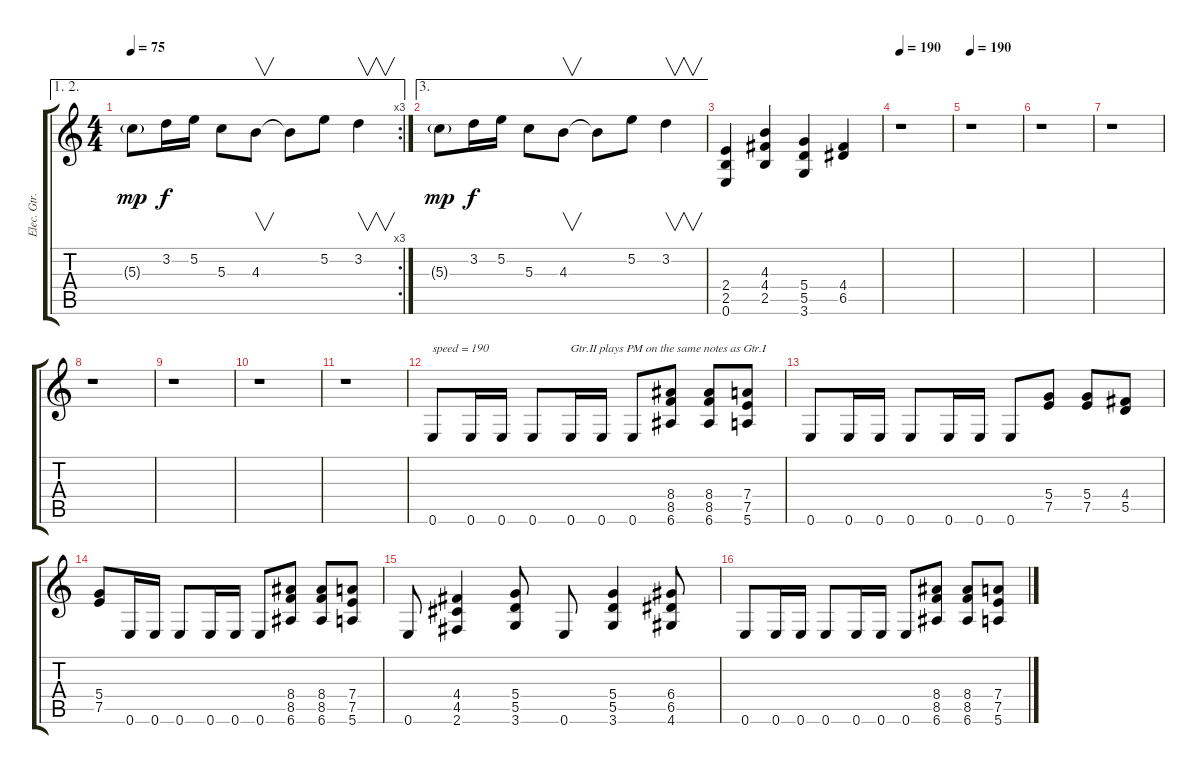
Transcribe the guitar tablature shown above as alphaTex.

\track ("Elec. Gtr. II" "Elec. Gtr.") {instrument distortionguitar}
\staff {score tabs}
\tuning (E4 B3 G3 D3 A2 E2) {hide}
\ae (1 2)
\rc 3
\ts (4 4)
\tempo 75
\clef g2
\ks c
5.3{g}.8{dy mp} 3.2.16{dy f} 5.2.16 5.3.8 4.3.8{v} 4.3{t}.8 5.2.8 3.2.4{v} |
\ae 3
5.3{g}.8{dy mp} 3.2.16{dy f} 5.2.16 5.3.8 4.3.8{v} 4.3{t}.8 5.2.8 3.2.4{v} |
(2.4 2.5 0.6).4 (4.3 4.4 2.5).4 (5.4 5.5 3.6).4 (4.4 6.5).4 |
\tempo 190
r.1 |
\tempo 190
r.1 |
r.1 |
r.1 |
r.1 |
r.1 |
r.1 |
r.1 |
0.6.8{txt "speed = 190"} 0.6.16 0.6.16 0.6.8 0.6.16{txt "Gtr.II plays PM on the same notes as Gtr.I"} 0.6.16 0.6.8 (8.4 8.5 6.6).8 (8.4 8.5 6.6).8 (7.4 7.5 5.6).8 |
0.6.8 0.6.16 0.6.16 0.6.8 0.6.16 0.6.16 0.6.8 (5.4 7.5).8 (5.4 7.5).8 (4.4 5.5).8 |
(5.4 7.5).8 0.6.16 0.6.16 0.6.8 0.6.16 0.6.16 0.6.8 (8.4 8.5 6.6).8 (8.4 8.5 6.6).8 (7.4 7.5 5.6).8 |
0.6.8 (4.4 4.5 2.6).4 (5.4 5.5 3.6).8 0.6.8 (5.4 5.5 3.6).4 (6.4 6.5 4.6).8 |
0.6.8 0.6.16 0.6.16 0.6.8 0.6.16 0.6.16 0.6.8 (8.4 8.5 6.6).8 (8.4 8.5 6.6).8 (7.4 7.5 5.6).8
